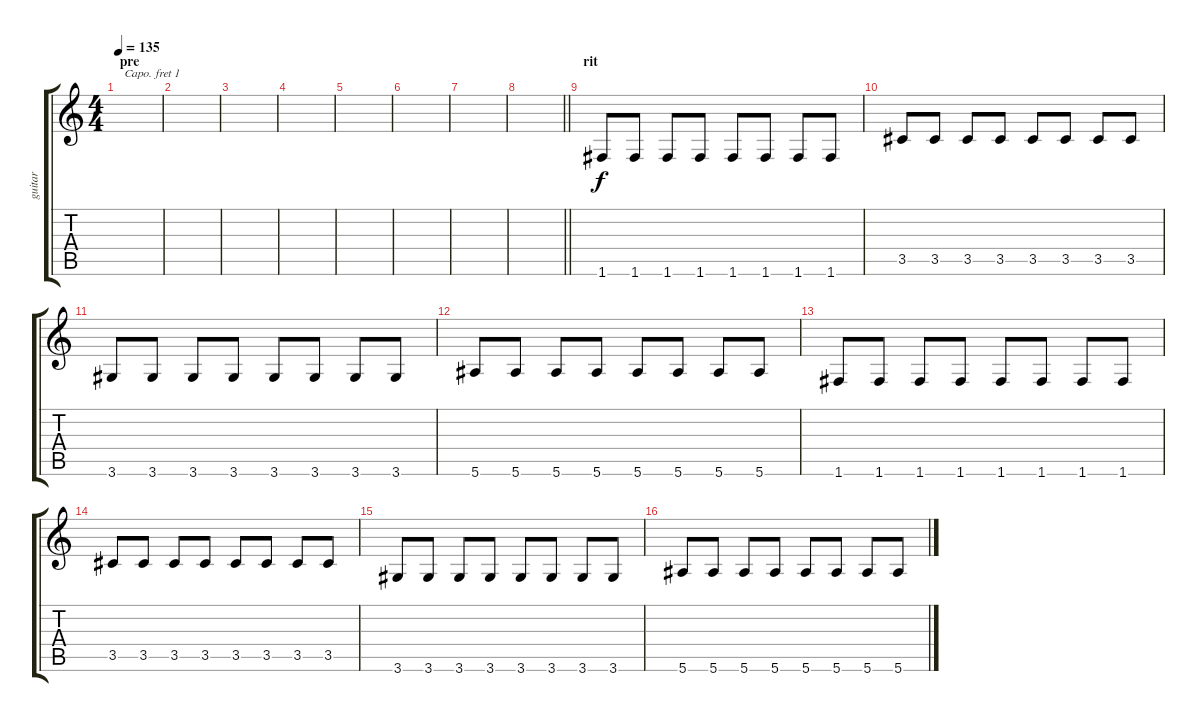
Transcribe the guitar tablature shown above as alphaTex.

\track ("guitar" "guitar") {instrument overdrivenguitar}
\staff {score tabs}
\capo 1
\tuning (E4 B3 G3 D3 A2 E2) {hide}
\ts (4 4)
\section ("" "pre")
\tempo 135
\clef g2
\ks c
|
|
|
|
|
|
|
\barLineRight lightlight
|
\section ("" "rit")
1.6.8{dy f} 1.6.8 1.6.8 1.6.8 1.6.8 1.6.8 1.6.8 1.6.8 |
3.5.8 3.5.8 3.5.8 3.5.8 3.5.8 3.5.8 3.5.8 3.5.8 |
3.6.8 3.6.8 3.6.8 3.6.8 3.6.8 3.6.8 3.6.8 3.6.8 |
5.6.8 5.6.8 5.6.8 5.6.8 5.6.8 5.6.8 5.6.8 5.6.8 |
1.6.8 1.6.8 1.6.8 1.6.8 1.6.8 1.6.8 1.6.8 1.6.8 |
3.5.8 3.5.8 3.5.8 3.5.8 3.5.8 3.5.8 3.5.8 3.5.8 |
3.6.8 3.6.8 3.6.8 3.6.8 3.6.8 3.6.8 3.6.8 3.6.8 |
5.6.8 5.6.8 5.6.8 5.6.8 5.6.8 5.6.8 5.6.8 5.6.8
